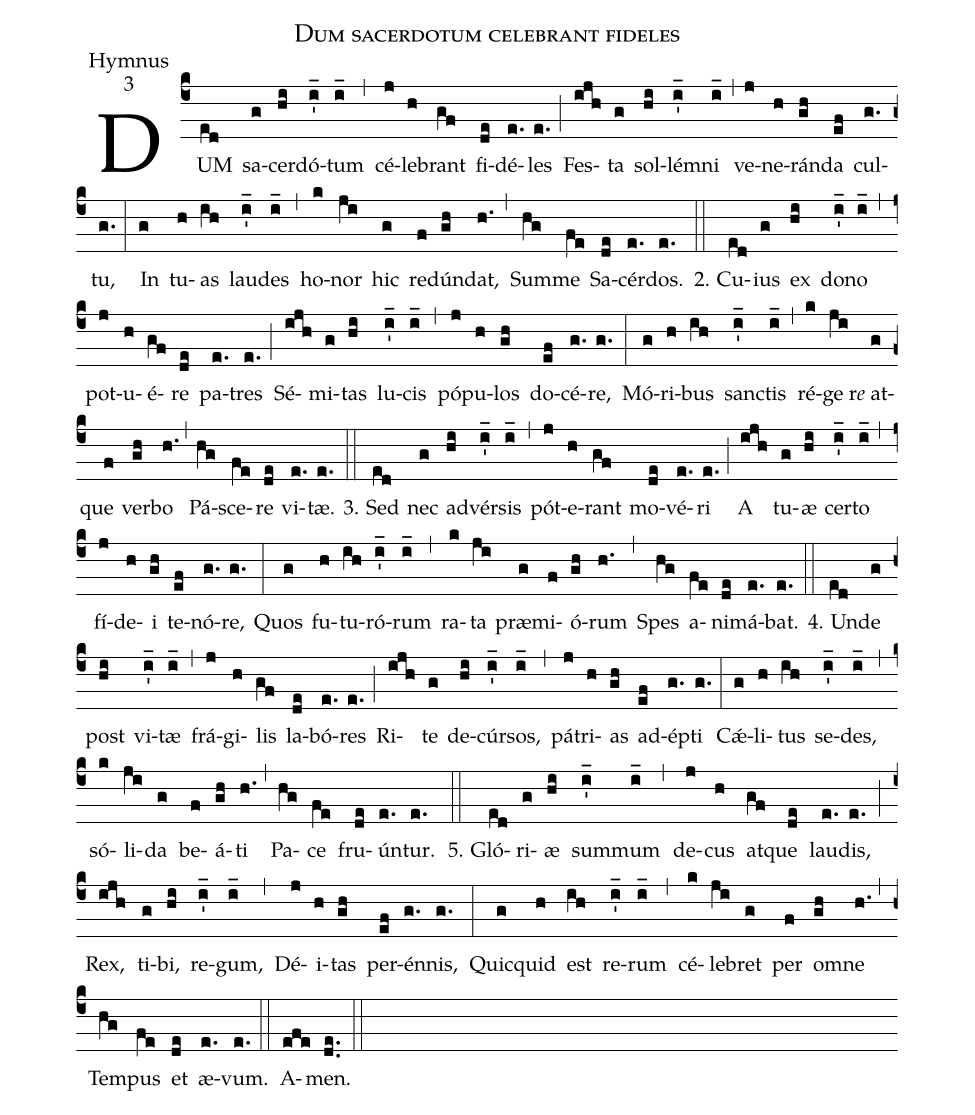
name:Dum sacerdotum celebrant fideles;
office-part:Hymnus;
mode:3;
%%
(c4)DUM(ed) sa(g)cer(hi)dó(i_')tum(i_) (,) cé(j)le(h)brant(gf) fi(de)dé(e.)les(e.) (;)
Fes(ijh)ta(g) sol(hi)lém(i'_)ni(i_) (,) ve(j)ne(h)rán(gh)da(ef) cul(g.)tu,(g.) (:)
In(g) tu(h)as(ih) lau(i'_)des(i_) (,) ho(k)nor(ji) hic(g) red(f)ún(gh)dat,(h.) (,)
Sum(hg)me(fe) Sa(de)cér(e.)dos.(e.) (::)

2. Cu(ed)ius(g) ex(hi) do(i_')no(i_) (,) pot(j)u(h)é(gf)re(de) pa(e.)tres(e.) (;)
Sé(ijh)mi(g)tas(hi) lu(i'_)cis(i_) (,) pó(j)pu(h)los(gh) do(ef)cé(g.)re,(g.) (:)
Mó(g)ri(h)bus(ih) sanc(i'_)tis(i_) (,) ré(k)ge(ji)r<i>e</i>() at(g)que(f) ver(gh)bo(h.) (,)
Pá(hg)sce(fe)re(de) vi(e.)tæ.(e.) (::)

3. Sed(ed) nec(g) ad(hi)vér(i_')sis(i_) (,) pót(j)e(h)rant(gf) mo(de)vé(e.)ri(e.) (;)
A(ijh) tu(g)æ(hi) cer(i'_)to(i_) (,) fí(j)de(h)i(gh) te(ef)nó(g.)re,(g.) (:)
Quos(g) fu(h)tu(ih)ró(i'_)rum(i_) (,) ra(k)ta(ji) præ(g)mi(f)ó(gh)rum(h.) (,)
Spes(hg) a(fe)ni(de)má(e.)bat.(e.) (::)

4. Un(ed)de(g) post(hi) vi(i_')tæ(i_) (,) frá(j)gi(h)lis(gf) la(de)bó(e.)res(e.) (;)
Ri(ijh)te(g) de(hi)cúr(i'_)sos,(i_) (,) pá(j)tri(h)as(gh) ad(ef)ép(g.)ti(g.) (:)
Cǽ(g)li(h)tus(ih) se(i'_)des,(i_) (,) só(k)li(ji)da(g) be(f)á(gh)ti(h.) (,)
Pa(hg)ce(fe) fru(de)ún(e.)tur.(e.) (::)

5. Gló(ed)ri(g)æ(hi) sum(i_')mum(i_) (,) de(j)cus(h) at(gf)que(de) lau(e.)dis,(e.) (;)
Rex,(ijh) ti(g)bi,(hi) re(i'_)gum,(i_) (,) Dé(j)i(h)tas(gh) per(ef)én(g.)nis,(g.) (:)
Quic(g)quid(h) est(ih) re(i'_)rum(i_) (,) cé(k)le(ji)bret(g) per(f) om(gh)ne(h.) (,)
Tem(hg)pus(fe) et(de) æ(e.)vum.(e.) (::)
A(efe)men.(de..) (::)
